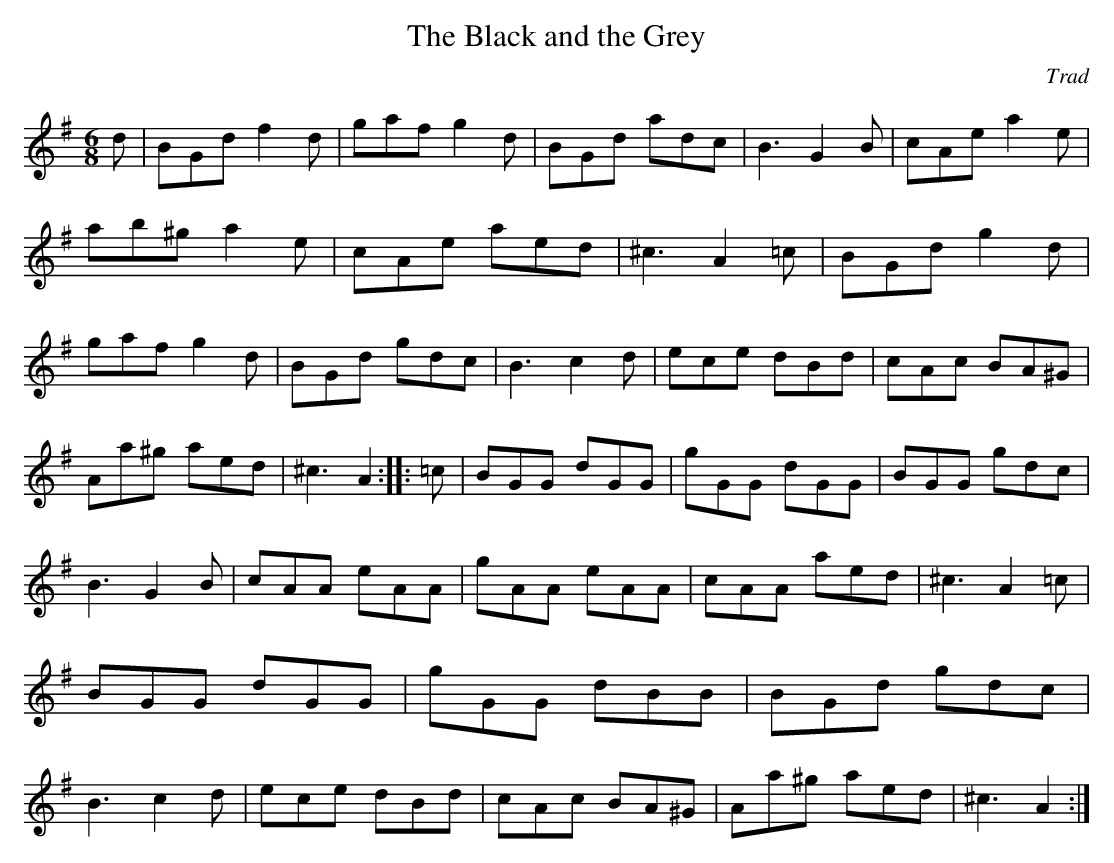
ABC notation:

X:1
T:Black and the Grey, The
C:Trad
M:6/8
K:G
d| BGd f2 d| gaf g2 d| BGd adc| B3 G2 B| cAe a2 e| ab^g a2 e| cAe aed| ^c3 A2 =c|\
BGd g2 d |gaf g2 d |BGd gdc| B3 c2 d |ece dBd | cAc BA^G| Aa^g aed |^c3 A2 :: =c|\
BGG dGG|gGG dGG |BGG gdc |B3 G2 B |cAA eAA |gAA eAA|cAA aed| ^c3 A2 =c| BGG dGG |\
gGG dBB| BGd  gdc| B3 c2 d| ece dBd | cAc BA^G |Aa^g aed | ^c3 A2 :|
